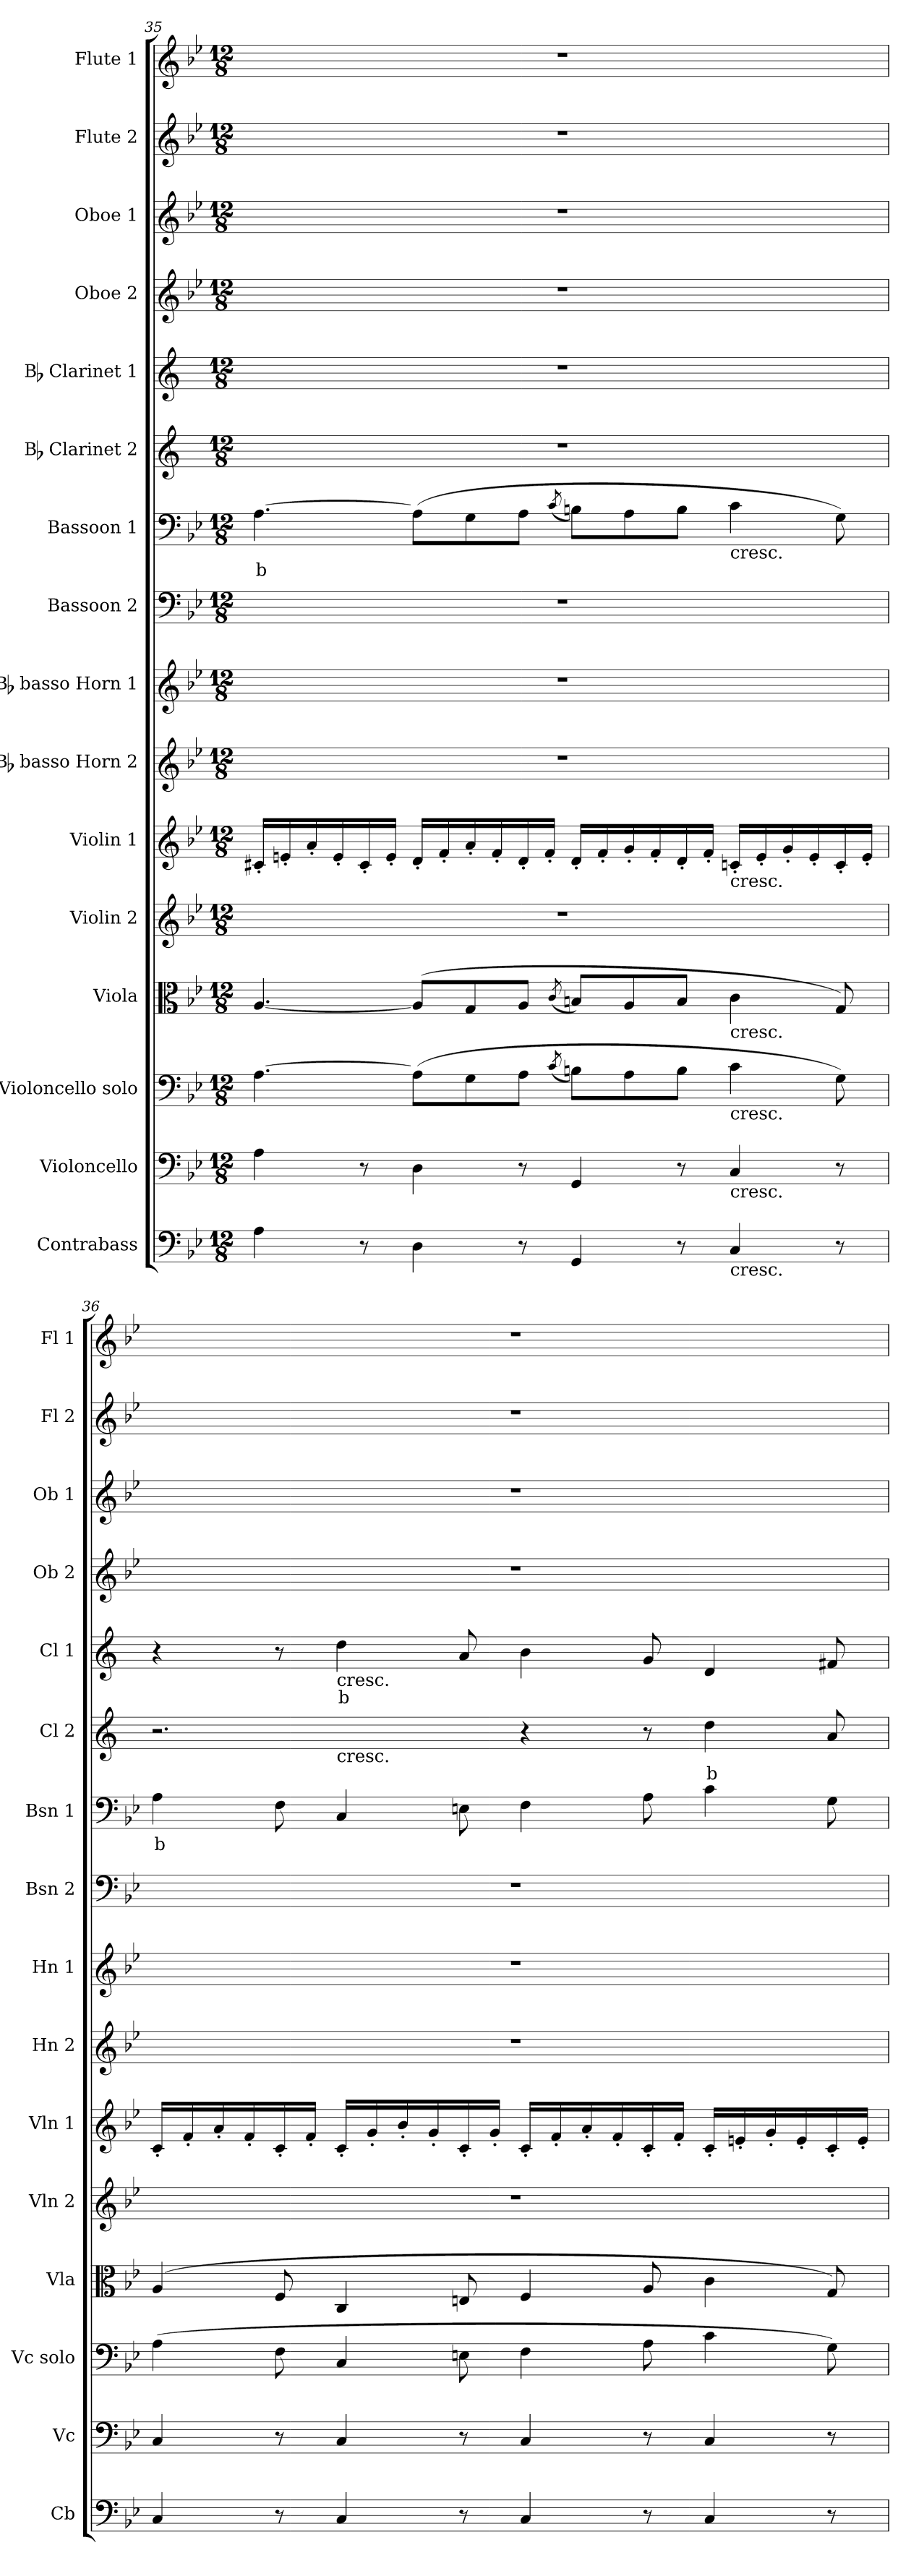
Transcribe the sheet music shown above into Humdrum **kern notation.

**kern	**kern	**kern	**kern	**kern	**kern	**kern	**kern	**kern	**kern	**text	**kern	**text	**kern	**text	**kern	**kern	**kern	**kern
*part16	*part15	*part14	*part13	*part12	*part11	*part10	*part9	*part8	*part7	*part7	*part6	*part6	*part5	*part5	*part4	*part3	*part2	*part1
*staff16	*staff15	*staff14	*staff13	*staff12	*staff11	*staff10	*staff9	*staff8	*staff7	*staff7	*staff6	*staff6	*staff5	*staff5	*staff4	*staff3	*staff2	*staff1
*I"Contrabass	*I"Violoncello	*I"Violoncello solo	*I"Viola	*I"Violin 2	*I"Violin 1	*I"Bb basso Horn 2	*I"Bb basso Horn 1	*I"Bassoon 2	*I"Bassoon 1	*	*I"Bb Clarinet 2	*	*I"Bb Clarinet 1	*	*I"Oboe 2	*I"Oboe 1	*I"Flute 2	*I"Flute 1
*I'Cb	*I'Vc	*I'Vc solo	*I'Vla	*I'Vln 2	*I'Vln 1	*I'Hn 2	*I'Hn 1	*I'Bsn 2	*I'Bsn 1	*	*I'Cl 2	*	*I'Cl 1	*	*I'Ob 2	*I'Ob 1	*I'Fl 2	*I'Fl 1
*clefF4	*clefF4	*clefF4	*clefC3	*clefG2	*clefG2	*clefG2	*clefG2	*clefF4	*clefF4	*	*clefG2	*	*clefG2	*	*clefG2	*clefG2	*clefG2	*clefG2
*ITrd7c12	*	*	*	*	*	*ITrd8c14	*ITrd8c14	*	*	*	*ITrd1c2	*	*ITrd1c2	*	*	*	*	*
*k[b-e-]	*k[b-e-]	*k[b-e-]	*k[b-e-]	*k[b-e-]	*k[b-e-]	*k[b-e-]	*k[b-e-]	*k[b-e-]	*k[b-e-]	*	*k[b-e-]	*	*k[b-e-]	*	*k[b-e-]	*k[b-e-]	*k[b-e-]	*k[b-e-]
*M12/8	*M12/8	*M12/8	*M12/8	*M12/8	*M12/8	*M12/8	*M12/8	*M12/8	*M12/8	*	*M12/8	*	*M12/8	*	*M12/8	*M12/8	*M12/8	*M12/8
=35	=35	=35	=35	=35	=35	=35	=35	=35	=35	=35	=35	=35	=35	=35	=35	=35	=35	=35
!	!	!	!	!	!	!	!	!	!	!LO:LY:b:color=#FF0000	!	!	!	!	!	!	!	!
4AA\	4A\	[4.A\	[4.A/	1.r	16c#X'/LL	1.r	1.r	1.r	[4.A\	b	1.r	.	1.r	.	1.r	1.r	1.r	1.r
.	.	.	.	.	16en'/	.	.	.	.	.	.	.	.	.	.	.	.	.
.	.	.	.	.	16a'/	.	.	.	.	.	.	.	.	.	.	.	.	.
.	.	.	.	.	16e'/	.	.	.	.	.	.	.	.	.	.	.	.	.
8r	8r	.	.	.	16c#'/	.	.	.	.	.	.	.	.	.	.	.	.	.
.	.	.	.	.	16e'/JJ	.	.	.	.	.	.	.	.	.	.	.	.	.
4DD\	4D\	(8A\L]	(8A/L]	.	16d'/LL	.	.	.	(8A\L]	.	.	.	.	.	.	.	.	.
.	.	.	.	.	16f'/	.	.	.	.	.	.	.	.	.	.	.	.	.
.	.	8G\	8G/	.	16a'/	.	.	.	8G\	.	.	.	.	.	.	.	.	.
.	.	.	.	.	16f'/	.	.	.	.	.	.	.	.	.	.	.	.	.
8r	8r	8A\J	8A/J	.	16d'/	.	.	.	8A\J	.	.	.	.	.	.	.	.	.
.	.	.	.	.	16f'/JJ	.	.	.	.	.	.	.	.	.	.	.	.	.
.	.	(8qc/	(8qc/	.	.	.	.	.	(8qc/	.	.	.	.	.	.	.	.	.
4GGG/	4GG/	8Bn\L)	8Bn/L)	.	16d'/LL	.	.	.	8Bn\L)	.	.	.	.	.	.	.	.	.
.	.	.	.	.	16f'/	.	.	.	.	.	.	.	.	.	.	.	.	.
.	.	8A\	8A/	.	16g'/	.	.	.	8A\	.	.	.	.	.	.	.	.	.
.	.	.	.	.	16f'/	.	.	.	.	.	.	.	.	.	.	.	.	.
8r	8r	8B\J	8B/J	.	16d'/	.	.	.	8B\J	.	.	.	.	.	.	.	.	.
.	.	.	.	.	16f'/JJ	.	.	.	.	.	.	.	.	.	.	.	.	.
!	!	!	!	!	!	!	!	!	!LO:TX:b:t=cresc.	!	!	!	!	!	!	!	!	!
!	!	!	!	!	!LO:TX:b:t=cresc.	!	!	!	!	!	!	!	!	!	!	!	!	!
!	!	!	!LO:TX:b:t=cresc.	!	!	!	!	!	!	!	!	!	!	!	!	!	!	!
!	!	!LO:TX:b:t=cresc.	!	!	!	!	!	!	!	!	!	!	!	!	!	!	!	!
!	!LO:TX:b:t=cresc.	!	!	!	!	!	!	!	!	!	!	!	!	!	!	!	!	!
!LO:TX:b:t=cresc.	!	!	!	!	!	!	!	!	!	!	!	!	!	!	!	!	!	!
4CC/	4C/	4c\	4c\	.	16cn'/LL	.	.	.	4c\	.	.	.	.	.	.	.	.	.
.	.	.	.	.	16e'/	.	.	.	.	.	.	.	.	.	.	.	.	.
.	.	.	.	.	16g'/	.	.	.	.	.	.	.	.	.	.	.	.	.
.	.	.	.	.	16e'/	.	.	.	.	.	.	.	.	.	.	.	.	.
8r	8r	8G\)	8G/)	.	16c'/	.	.	.	8G\)	.	.	.	.	.	.	.	.	.
.	.	.	.	.	16e'/JJ	.	.	.	.	.	.	.	.	.	.	.	.	.
!!LO:PB:g=z
=36	=36	=36	=36	=36	=36	=36	=36	=36	=36	=36	=36	=36	=36	=36	=36	=36	=36	=36
!	!	!	!	!	!	!	!	!	!	!LO:LY:b:color=#FF0000	!	!	!	!	!	!	!	!
*	*	*	*	*	*	*	*	*	*	*	*^	*	*	*	*	*	*	*
4CC/	4C/	(4A\	(4A/	1.r	16c'/LL	1.r	1.r	1.r	4A\	b	2.r	4.ryy	.	4r	.	1.r	1.r	1.r	1.r
.	.	.	.	.	16f'/	.	.	.	.	.	.	.	.	.	.	.	.	.	.
.	.	.	.	.	16a'/	.	.	.	.	.	.	.	.	.	.	.	.	.	.
.	.	.	.	.	16f'/	.	.	.	.	.	.	.	.	.	.	.	.	.	.
8r	8r	8F\	8F/	.	16c'/	.	.	.	8F\	.	.	.	.	8r	.	.	.	.	.
.	.	.	.	.	16f'/JJ	.	.	.	.	.	.	.	.	.	.	.	.	.	.
!	!	!	!	!	!	!	!	!	!	!	!	!	!	!LO:TX:b:t=cresc.	!	!	!	!	!
!	!	!	!	!	!	!	!	!	!	!	!	!LO:TX:b:t=cresc.	!	!	!	!	!	!	!
!	!	!	!	!	!	!	!	!	!	!	!	!	!	!	!LO:LY:b:color=#FF0000	!	!	!	!
4CC/	4C/	4C/	4C/	.	16c'/LL	.	.	.	4C/	.	.	1ryy	.	4cc\	b	.	.	.	.
.	.	.	.	.	16g'/	.	.	.	.	.	.	.	.	.	.	.	.	.	.
.	.	.	.	.	16b-'/	.	.	.	.	.	.	.	.	.	.	.	.	.	.
.	.	.	.	.	16g'/	.	.	.	.	.	.	.	.	.	.	.	.	.	.
8r	8r	8En\	8En/	.	16c'/	.	.	.	8En\	.	.	.	.	8g/	.	.	.	.	.
.	.	.	.	.	16g'/JJ	.	.	.	.	.	.	.	.	.	.	.	.	.	.
4CC/	4C/	4F\	4F/	.	16c'/LL	.	.	.	4F\	.	4r	.	.	4a\	.	.	.	.	.
.	.	.	.	.	16f'/	.	.	.	.	.	.	.	.	.	.	.	.	.	.
.	.	.	.	.	16a'/	.	.	.	.	.	.	.	.	.	.	.	.	.	.
.	.	.	.	.	16f'/	.	.	.	.	.	.	.	.	.	.	.	.	.	.
8r	8r	8A\	8A/	.	16c'/	.	.	.	8A\	.	8r	.	.	8f/	.	.	.	.	.
.	.	.	.	.	16f'/JJ	.	.	.	.	.	.	.	.	.	.	.	.	.	.
!	!	!	!	!	!	!	!	!	!	!	!	!	!LO:LY:b:color=#FF0000	!	!	!	!	!	!
4CC/	4C/	4c\	4c\	.	16c'/LL	.	.	.	4c\	.	4cc\	.	b	4c/	.	.	.	.	.
.	.	.	.	.	16en'/	.	.	.	.	.	.	.	.	.	.	.	.	.	.
.	.	.	.	.	16g'/	.	.	.	.	.	.	.	.	.	.	.	.	.	.
.	.	.	.	.	16e'/	.	.	.	.	.	.	.	.	.	.	.	.	.	.
8r	8r	8G\)	8G/)	.	16c'/	.	.	.	8G\	.	8g/	8ryy	.	8en/	.	.	.	.	.
.	.	.	.	.	16e'/JJ	.	.	.	.	.	.	.	.	.	.	.	.	.	.
*	*	*	*	*	*	*	*	*	*	*	*v	*v	*	*	*	*	*	*	*
=	=	=	=	=	=	=	=	=	=	=	=	=	=	=	=	=	=	=
*-	*-	*-	*-	*-	*-	*-	*-	*-	*-	*-	*-	*-	*-	*-	*-	*-	*-	*-
